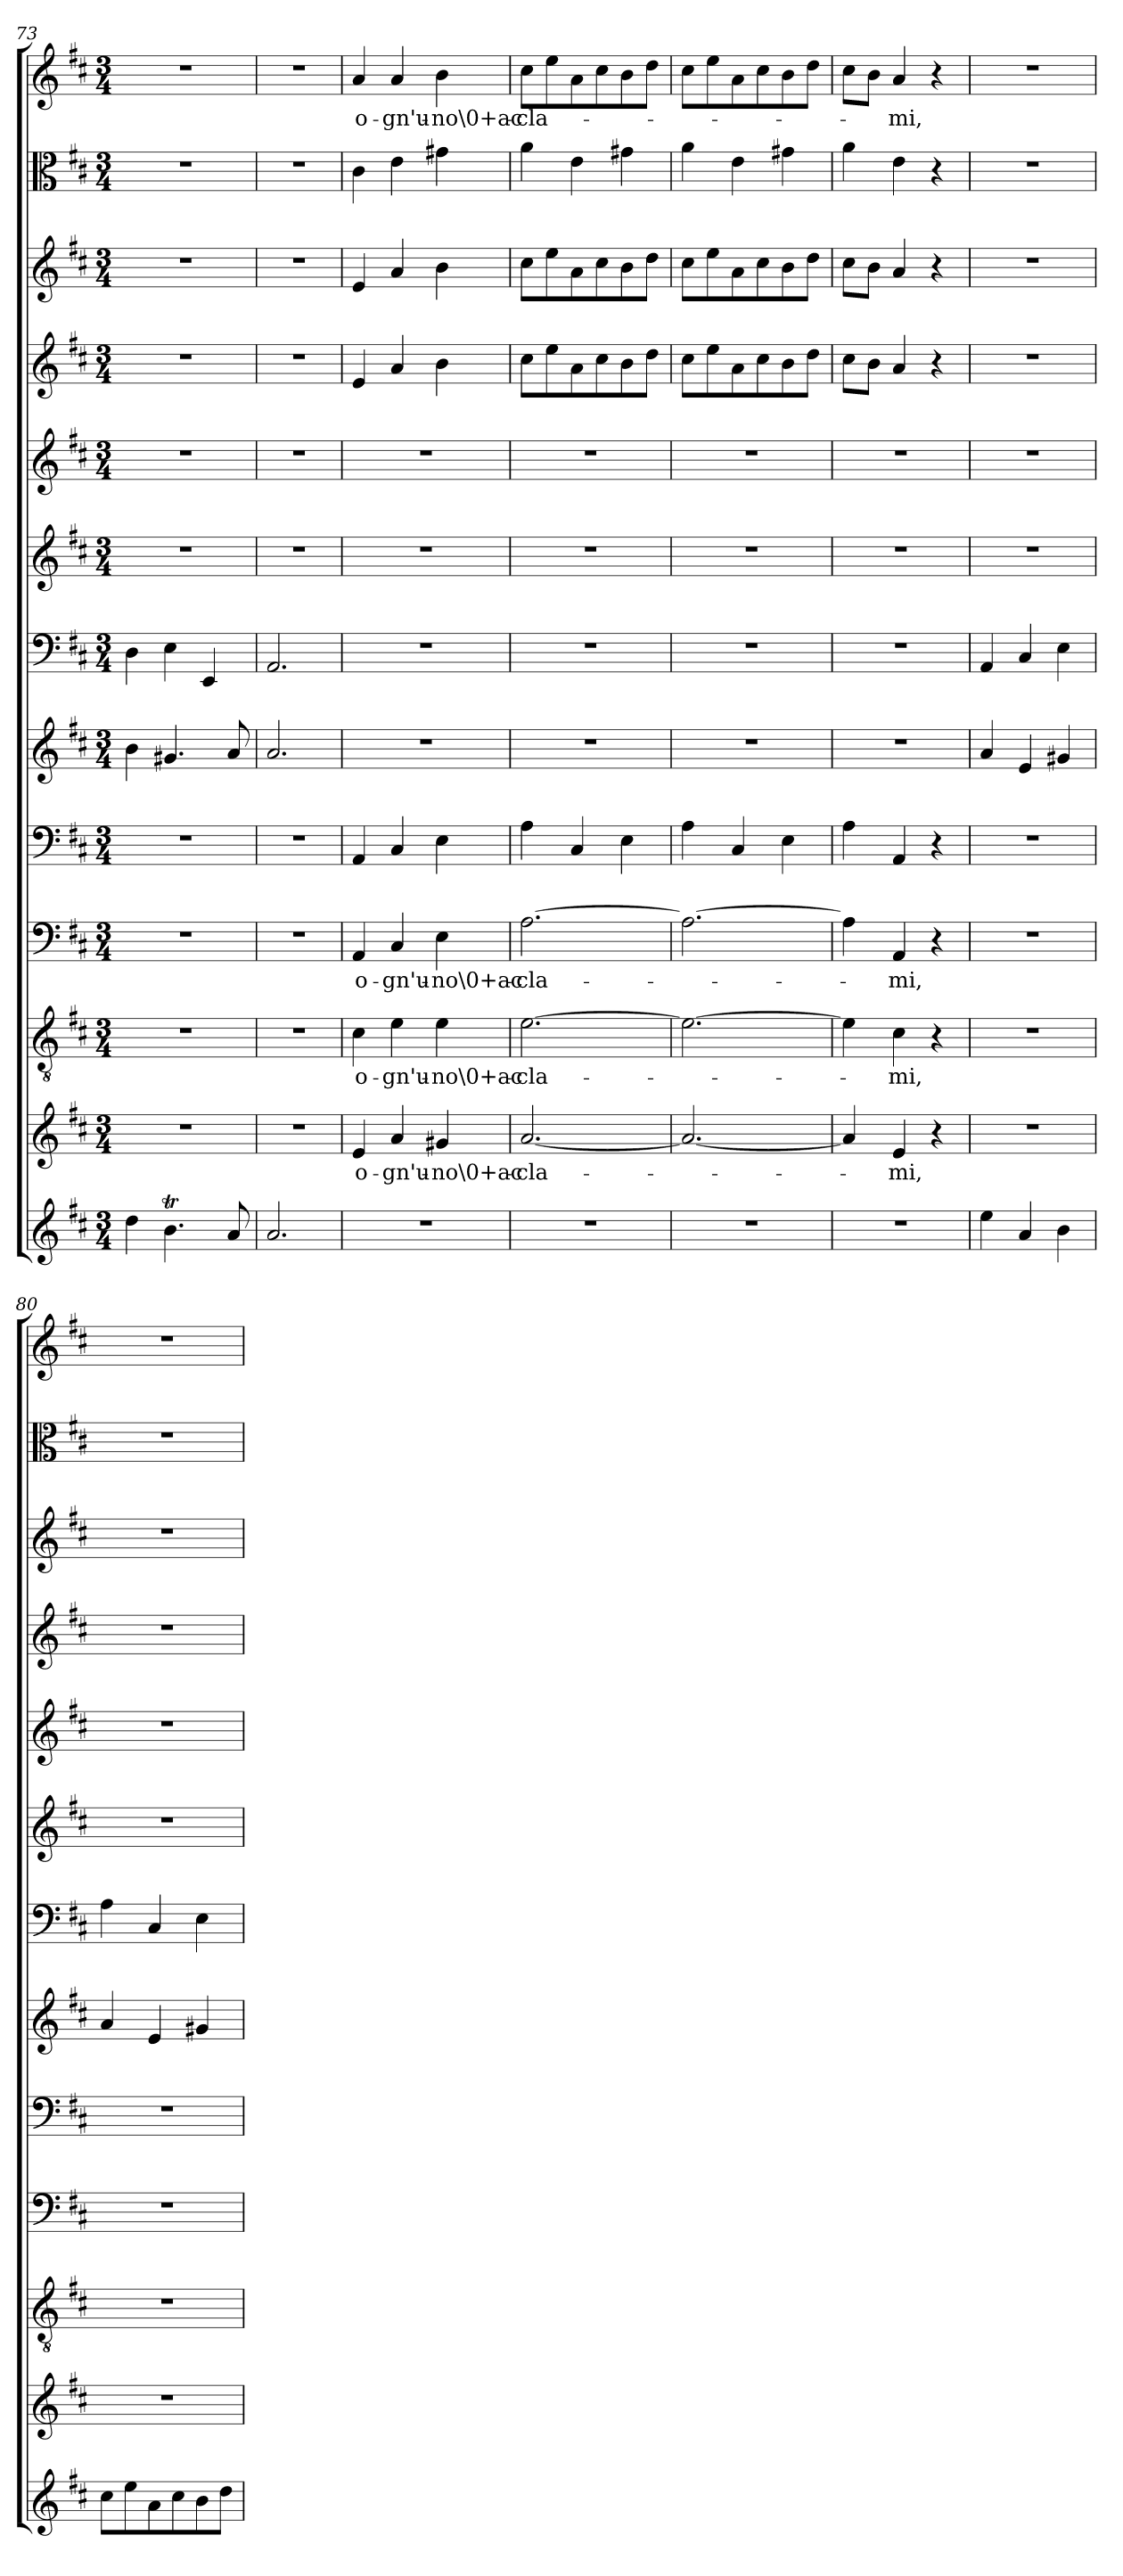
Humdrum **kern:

**kern	**kern	**text	**kern	**text	**kern	**text	**kern	**kern	**kern	**kern	**kern	**kern	**kern	**kern	**kern	**text
*part13	*part12	*part12	*part11	*part11	*part10	*part10	*part9	*part8	*part7	*part6	*part5	*part4	*part3	*part2	*part1	*part1
*staff13	*staff12	*staff12	*staff11	*staff11	*staff10	*staff10	*staff9	*staff8	*staff7	*staff6	*staff5	*staff4	*staff3	*staff2	*staff1	*staff1
*clefG2	*clefG2	*	*clefGv2	*	*clefF4	*	*clefF4	*clefG2	*clefF4	*clefG2	*clefG2	*clefG2	*clefG2	*clefC3	*clefG2	*
*k[f#c#]	*k[f#c#]	*	*k[f#c#]	*	*k[f#c#]	*	*k[f#c#]	*k[f#c#]	*k[f#c#]	*k[f#c#]	*k[f#c#]	*k[f#c#]	*k[f#c#]	*k[f#c#]	*k[f#c#]	*
*D:	*D:	*	*D:	*	*D:	*	*D:	*D:	*D:	*D:	*D:	*D:	*D:	*D:	*D:	*
*M3/4	*M3/4	*	*M3/4	*	*M3/4	*	*M3/4	*M3/4	*M3/4	*M3/4	*M3/4	*M3/4	*M3/4	*M3/4	*M3/4	*
=73	=73	=73	=73	=73	=73	=73	=73	=73	=73	=73	=73	=73	=73	=73	=73	=73
4dd\	2.r	.	2.r	.	2.r	.	2.r	4b\	4D\	2.r	2.r	2.r	2.r	2.r	2.r	.
4.bT\	.	.	.	.	.	.	.	4.g#X/	4E\	.	.	.	.	.	.	.
.	.	.	.	.	.	.	.	.	4EE/	.	.	.	.	.	.	.
8a/	.	.	.	.	.	.	.	8a/	.	.	.	.	.	.	.	.
=74	=74	=74	=74	=74	=74	=74	=74	=74	=74	=74	=74	=74	=74	=74	=74	=74
2.a/	2.r	.	2.r	.	2.r	.	2.r	2.a/	2.AA/	2.r	2.r	2.r	2.r	2.r	2.r	.
=75	=75	=75	=75	=75	=75	=75	=75	=75	=75	=75	=75	=75	=75	=75	=75	=75
2.r	4e/	o-	4c#\	o-	4AA/	o-	4AA/	2.r	2.r	2.r	2.r	4e/	4e/	4c#\	4a/	o-
.	4a/	-gn'u-	4e\	-gn'u-	4C#/	-gn'u-	4C#/	.	.	.	.	4a/	4a/	4e\	4a/	-gn'u-
.	4g#X/	-no\0+ac-	4e\	-no\0+ac-	4E\	-no\0+ac-	4E\	.	.	.	.	4b\	4b\	4g#X\	4b\	-no\0+ac-
=76	=76	=76	=76	=76	=76	=76	=76	=76	=76	=76	=76	=76	=76	=76	=76	=76
2.r	[2.a/	-cla-	[2.e\	-cla-	[2.A\	-cla-	4A\	2.r	2.r	2.r	2.r	8cc#\L	8cc#\L	4a\	8cc#\L	-cla-
.	.	.	.	.	.	.	.	.	.	.	.	8ee\	8ee\	.	8ee\	.
.	.	.	.	.	.	.	4C#/	.	.	.	.	8a\	8a\	4e\	8a\	.
.	.	.	.	.	.	.	.	.	.	.	.	8cc#\	8cc#\	.	8cc#\	.
.	.	.	.	.	.	.	4E\	.	.	.	.	8b\	8b\	4g#X\	8b\	.
.	.	.	.	.	.	.	.	.	.	.	.	8dd\J	8dd\J	.	8dd\J	.
=77	=77	=77	=77	=77	=77	=77	=77	=77	=77	=77	=77	=77	=77	=77	=77	=77
2.r	2.a/_	.	2.e\_	.	2.A\_	.	4A\	2.r	2.r	2.r	2.r	8cc#\L	8cc#\L	4a\	8cc#\L	.
.	.	.	.	.	.	.	.	.	.	.	.	8ee\	8ee\	.	8ee\	.
.	.	.	.	.	.	.	4C#/	.	.	.	.	8a\	8a\	4e\	8a\	.
.	.	.	.	.	.	.	.	.	.	.	.	8cc#\	8cc#\	.	8cc#\	.
.	.	.	.	.	.	.	4E\	.	.	.	.	8b\	8b\	4g#X\	8b\	.
.	.	.	.	.	.	.	.	.	.	.	.	8dd\J	8dd\J	.	8dd\J	.
=78	=78	=78	=78	=78	=78	=78	=78	=78	=78	=78	=78	=78	=78	=78	=78	=78
2.r	4a/]	.	4e\]	.	4A\]	.	4A\	2.r	2.r	2.r	2.r	8cc#\L	8cc#\L	4a\	8cc#\L	.
.	.	.	.	.	.	.	.	.	.	.	.	8b\J	8b\J	.	8b\J	.
.	4e/	-mi,	4c#\	-mi,	4AA/	-mi,	4AA/	.	.	.	.	4a/	4a/	4e\	4a/	-mi,
.	4r	.	4r	.	4r	.	4r	.	.	.	.	4r	4r	4r	4r	.
=79	=79	=79	=79	=79	=79	=79	=79	=79	=79	=79	=79	=79	=79	=79	=79	=79
4ee\	2.r	.	2.r	.	2.r	.	2.r	4a/	4AA/	2.r	2.r	2.r	2.r	2.r	2.r	.
4a/	.	.	.	.	.	.	.	4e/	4C#/	.	.	.	.	.	.	.
4b\	.	.	.	.	.	.	.	4g#X/	4E\	.	.	.	.	.	.	.
=80	=80	=80	=80	=80	=80	=80	=80	=80	=80	=80	=80	=80	=80	=80	=80	=80
8cc#\L	2.r	.	2.r	.	2.r	.	2.r	4a/	4A\	2.r	2.r	2.r	2.r	2.r	2.r	.
8ee\	.	.	.	.	.	.	.	.	.	.	.	.	.	.	.	.
8a\	.	.	.	.	.	.	.	4e/	4C#/	.	.	.	.	.	.	.
8cc#\	.	.	.	.	.	.	.	.	.	.	.	.	.	.	.	.
8b\	.	.	.	.	.	.	.	4g#X/	4E\	.	.	.	.	.	.	.
8dd\J	.	.	.	.	.	.	.	.	.	.	.	.	.	.	.	.
=	=	=	=	=	=	=	=	=	=	=	=	=	=	=	=	=
*-	*-	*-	*-	*-	*-	*-	*-	*-	*-	*-	*-	*-	*-	*-	*-	*-
